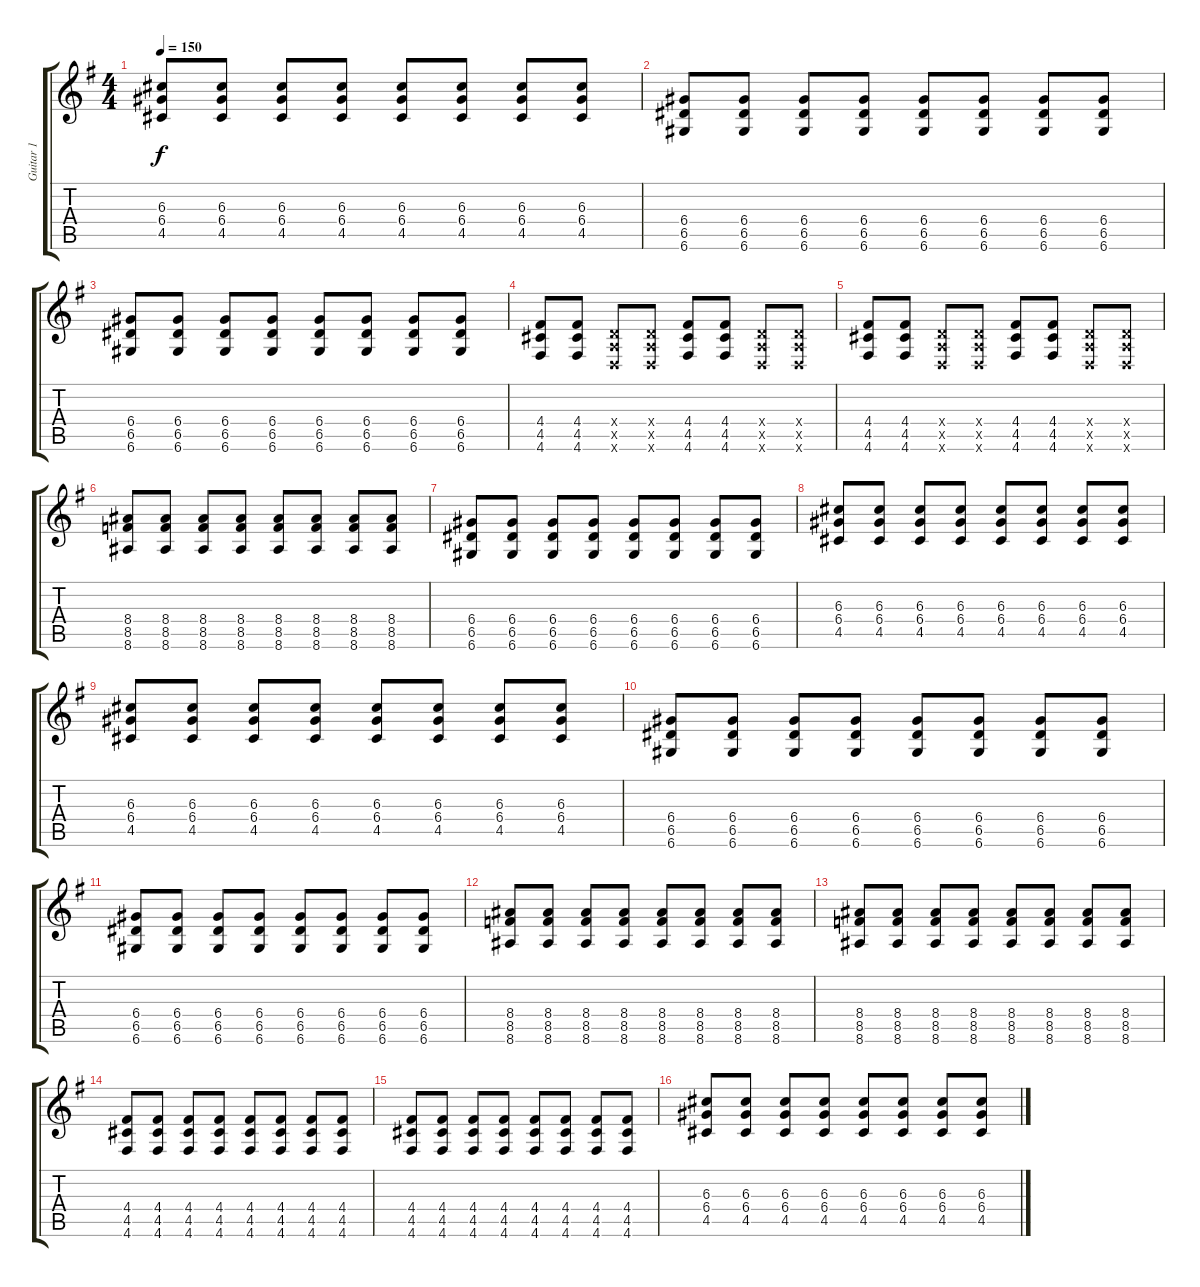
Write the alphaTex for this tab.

\track ("Guitar 1" "Guitar 1") {instrument distortionguitar}
\staff {score tabs}
\tuning (E4 B3 G3 D3 A2 D2) {hide}
\ts (4 4)
\tempo 150
\clef g2
\ks eminor
(6.3 6.4 4.5).8{dy f} (6.3 6.4 4.5).8 (6.3 6.4 4.5).8 (6.3 6.4 4.5).8 (6.3 6.4 4.5).8 (6.3 6.4 4.5).8 (6.3 6.4 4.5).8 (6.3 6.4 4.5).8 |
(6.4 6.5 6.6).8 (6.4 6.5 6.6).8 (6.4 6.5 6.6).8 (6.4 6.5 6.6).8 (6.4 6.5 6.6).8 (6.4 6.5 6.6).8 (6.4 6.5 6.6).8 (6.4 6.5 6.6).8 |
(6.4 6.5 6.6).8 (6.4 6.5 6.6).8 (6.4 6.5 6.6).8 (6.4 6.5 6.6).8 (6.4 6.5 6.6).8 (6.4 6.5 6.6).8 (6.4 6.5 6.6).8 (6.4 6.5 6.6).8 |
(4.4 4.5 4.6).8 (4.4 4.5 4.6).8 (0.4{x} 0.5{x} 0.6{x}).8 (0.4{x} 0.5{x} 0.6{x}).8 (4.4 4.5 4.6).8 (4.4 4.5 4.6).8 (0.4{x} 0.5{x} 0.6{x}).8 (0.4{x} 0.5{x} 0.6{x}).8 |
(4.4 4.5 4.6).8 (4.4 4.5 4.6).8 (0.4{x} 0.5{x} 0.6{x}).8 (0.4{x} 0.5{x} 0.6{x}).8 (4.4 4.5 4.6).8 (4.4 4.5 4.6).8 (0.4{x} 0.5{x} 0.6{x}).8 (0.4{x} 0.5{x} 0.6{x}).8 |
(8.4 8.5 8.6).8 (8.4 8.5 8.6).8 (8.4 8.5 8.6).8 (8.4 8.5 8.6).8 (8.4 8.5 8.6).8 (8.4 8.5 8.6).8 (8.4 8.5 8.6).8 (8.4 8.5 8.6).8 |
(6.4 6.5 6.6).8 (6.4 6.5 6.6).8 (6.4 6.5 6.6).8 (6.4 6.5 6.6).8 (6.4 6.5 6.6).8 (6.4 6.5 6.6).8 (6.4 6.5 6.6).8 (6.4 6.5 6.6).8 |
(6.3 6.4 4.5).8 (6.3 6.4 4.5).8 (6.3 6.4 4.5).8 (6.3 6.4 4.5).8 (6.3 6.4 4.5).8 (6.3 6.4 4.5).8 (6.3 6.4 4.5).8 (6.3 6.4 4.5).8 |
(6.3 6.4 4.5).8 (6.3 6.4 4.5).8 (6.3 6.4 4.5).8 (6.3 6.4 4.5).8 (6.3 6.4 4.5).8 (6.3 6.4 4.5).8 (6.3 6.4 4.5).8 (6.3 6.4 4.5).8 |
(6.4 6.5 6.6).8 (6.4 6.5 6.6).8 (6.4 6.5 6.6).8 (6.4 6.5 6.6).8 (6.4 6.5 6.6).8 (6.4 6.5 6.6).8 (6.4 6.5 6.6).8 (6.4 6.5 6.6).8 |
(6.4 6.5 6.6).8 (6.4 6.5 6.6).8 (6.4 6.5 6.6).8 (6.4 6.5 6.6).8 (6.4 6.5 6.6).8 (6.4 6.5 6.6).8 (6.4 6.5 6.6).8 (6.4 6.5 6.6).8 |
(8.4 8.5 8.6).8 (8.4 8.5 8.6).8 (8.4 8.5 8.6).8 (8.4 8.5 8.6).8 (8.4 8.5 8.6).8 (8.4 8.5 8.6).8 (8.4 8.5 8.6).8 (8.4 8.5 8.6).8 |
(8.4 8.5 8.6).8 (8.4 8.5 8.6).8 (8.4 8.5 8.6).8 (8.4 8.5 8.6).8 (8.4 8.5 8.6).8 (8.4 8.5 8.6).8 (8.4 8.5 8.6).8 (8.4 8.5 8.6).8 |
(4.4 4.5 4.6).8 (4.4 4.5 4.6).8 (4.4 4.5 4.6).8 (4.4 4.5 4.6).8 (4.4 4.5 4.6).8 (4.4 4.5 4.6).8 (4.4 4.5 4.6).8 (4.4 4.5 4.6).8 |
(4.4 4.5 4.6).8 (4.4 4.5 4.6).8 (4.4 4.5 4.6).8 (4.4 4.5 4.6).8 (4.4 4.5 4.6).8 (4.4 4.5 4.6).8 (4.4 4.5 4.6).8 (4.4 4.5 4.6).8 |
(6.3 6.4 4.5).8 (6.3 6.4 4.5).8 (6.3 6.4 4.5).8 (6.3 6.4 4.5).8 (6.3 6.4 4.5).8 (6.3 6.4 4.5).8 (6.3 6.4 4.5).8 (6.3 6.4 4.5).8
